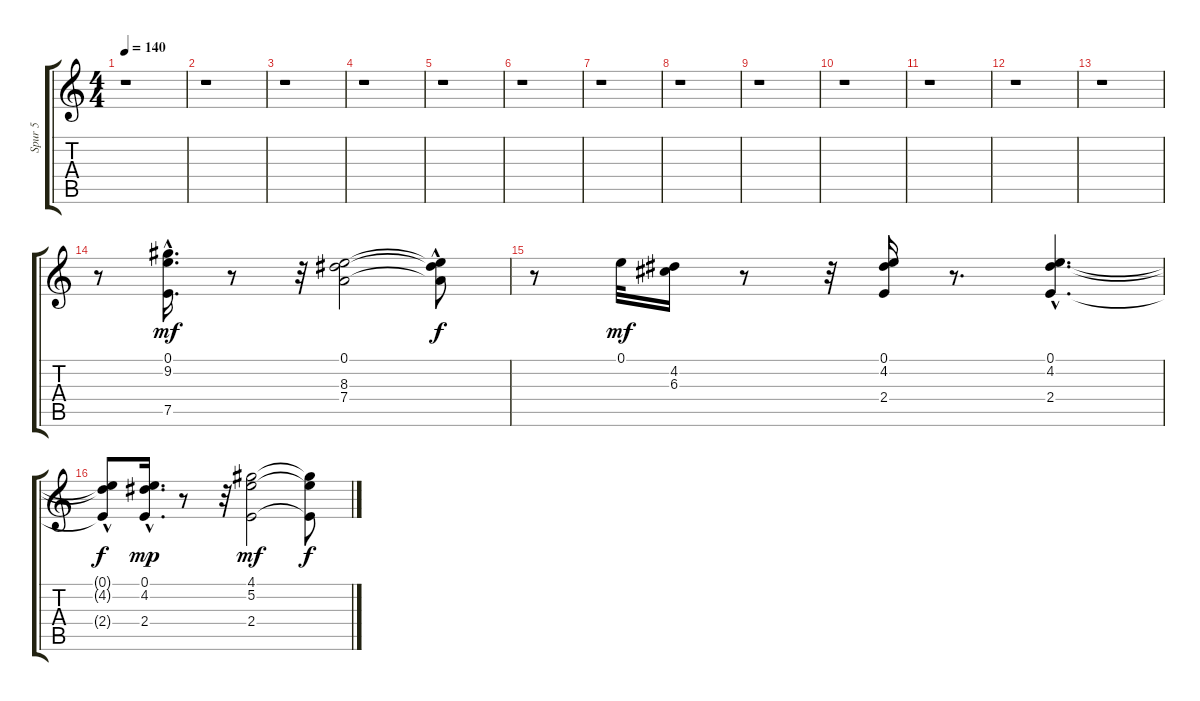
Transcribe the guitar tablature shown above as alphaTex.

\track ("Spur 5" "Spur 5") {instrument electricguitarclean}
\staff {score tabs}
\tuning (E4 B3 G3 D3 A2 E2) {hide}
\ts (4 4)
\tempo 140
\clef g2
\ks c
r.1{dy f} |
r.1 |
r.1 |
r.1 |
r.1 |
r.1 |
r.1 |
r.1 |
r.1 |
r.1 |
r.1 |
r.1 |
r.1 |
r.8 (0.1{hac} 9.2{hac} 7.5{hac}).16{d dy mf} r.8 r.32 (0.1 8.3 7.4).2 (0.1{t} 8.3{t} 7.4{hac t}).8{dy f} |
r.8 0.1.32{dy mf} (4.2 6.3).16 r.8 r.32 (0.1 4.2 2.4).16 r.8{d} (0.1{hac} 4.2{hac} 2.4{hac}).4{d} |
(0.1{t} 4.2{hac t} 2.4{hac t}).8{dy f} (0.1{hac} 4.2{hac} 2.4{hac}).16{d dy mp} r.8 r.32 (4.1 5.2 2.4).2{dy mf} (4.1{t} 5.2{t} 2.4{t}).8{dy f}
